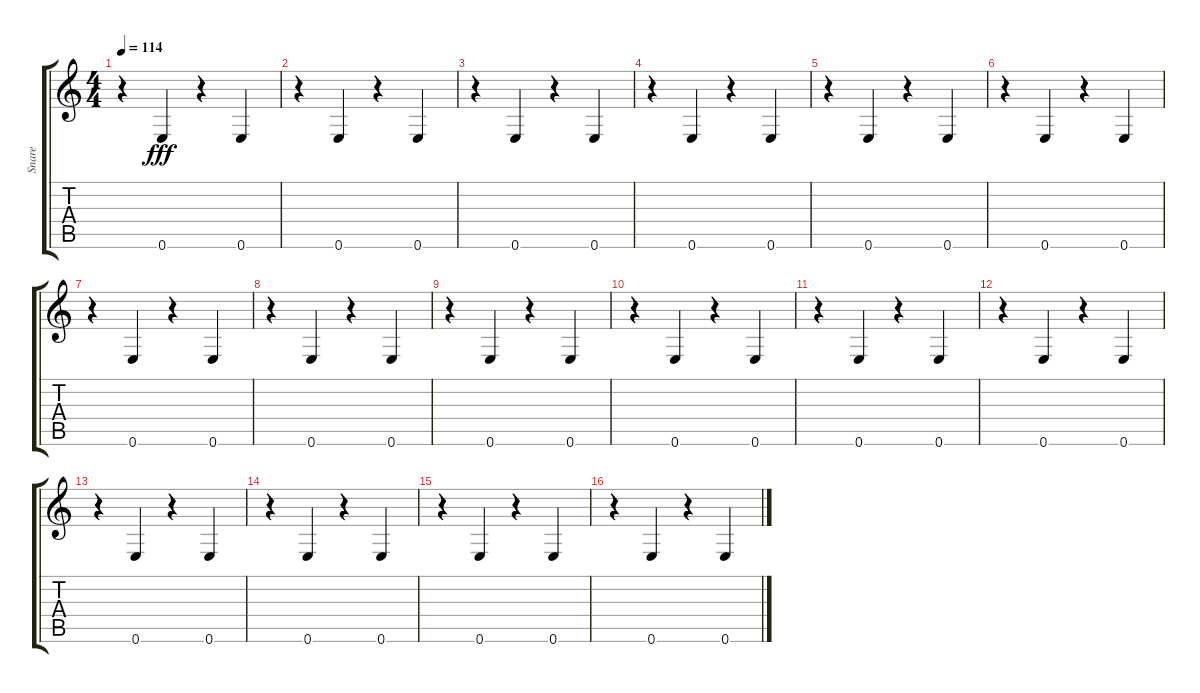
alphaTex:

\track ("Snare" "Snare") {instrument acousticguitarnylon}
\staff {score tabs}
\tuning (E4 B3 G3 D3 A2 E2) {hide}
\ts (4 4)
\tempo 114
\clef g2
\ks c
r.4{dy fff} 0.6.4 r.4 0.6.4 |
r.4 0.6.4 r.4 0.6.4 |
r.4 0.6.4 r.4 0.6.4 |
r.4 0.6.4 r.4 0.6.4 |
r.4 0.6.4 r.4 0.6.4 |
r.4 0.6.4 r.4 0.6.4 |
r.4 0.6.4 r.4 0.6.4 |
r.4 0.6.4 r.4 0.6.4 |
r.4 0.6.4 r.4 0.6.4 |
r.4 0.6.4 r.4 0.6.4 |
r.4 0.6.4 r.4 0.6.4 |
r.4 0.6.4 r.4 0.6.4 |
r.4 0.6.4 r.4 0.6.4 |
r.4 0.6.4 r.4 0.6.4 |
r.4 0.6.4 r.4 0.6.4 |
r.4 0.6.4 r.4 0.6.4
